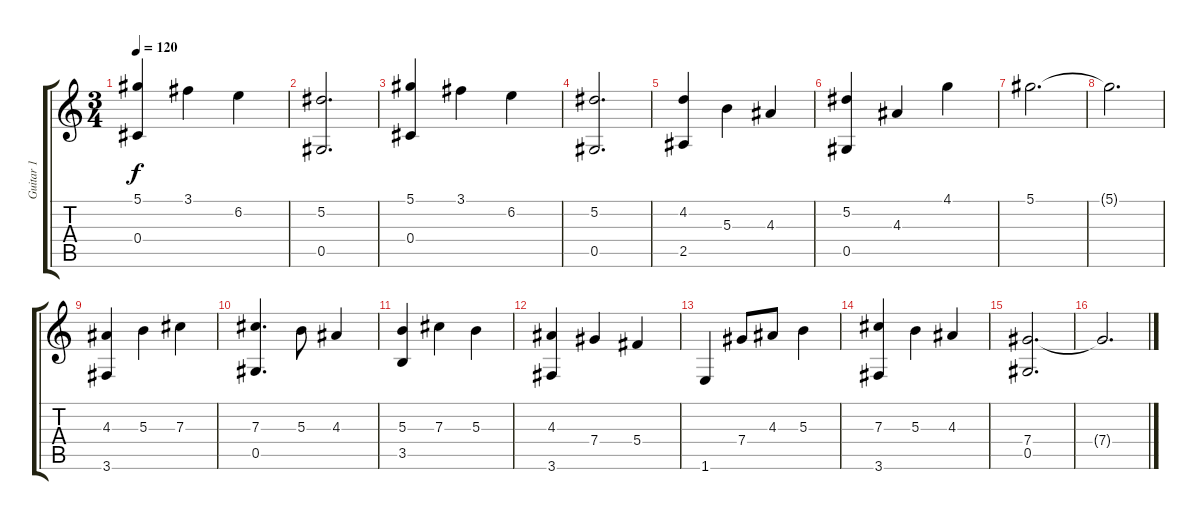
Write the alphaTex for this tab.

\track ("Guitar 1" "Guitar 1") {instrument acousticguitarsteel}
\staff {score tabs}
\tuning (Eb4 Bb3 Gb3 Db3 Ab2 Eb2) {hide}
\ts (3 4)
\tempo 120
\clef g2
\ks c
(5.1 0.4).4{dy f} 3.1.4 6.2.4 |
(5.2 0.5).2{d} |
(5.1 0.4).4 3.1.4 6.2.4 |
(5.2 0.5).2{d} |
(4.2 2.5).4 5.3.4 4.3.4 |
(5.2 0.5).4 4.3.4 4.1.4 |
5.1.2{d} |
5.1{t}.2{d} |
(4.3 3.6).4 5.3.4 7.3.4 |
(7.3 0.5).4{d} 5.3.8 4.3.4 |
(5.3 3.5).4 7.3.4 5.3.4 |
(4.3 3.6).4 7.4.4 5.4.4 |
1.6.4 7.4.8 4.3.8 5.3.4 |
(7.3 3.6).4 5.3.4 4.3.4 |
(7.4 0.5).2{d} |
7.4{t}.2{d}
